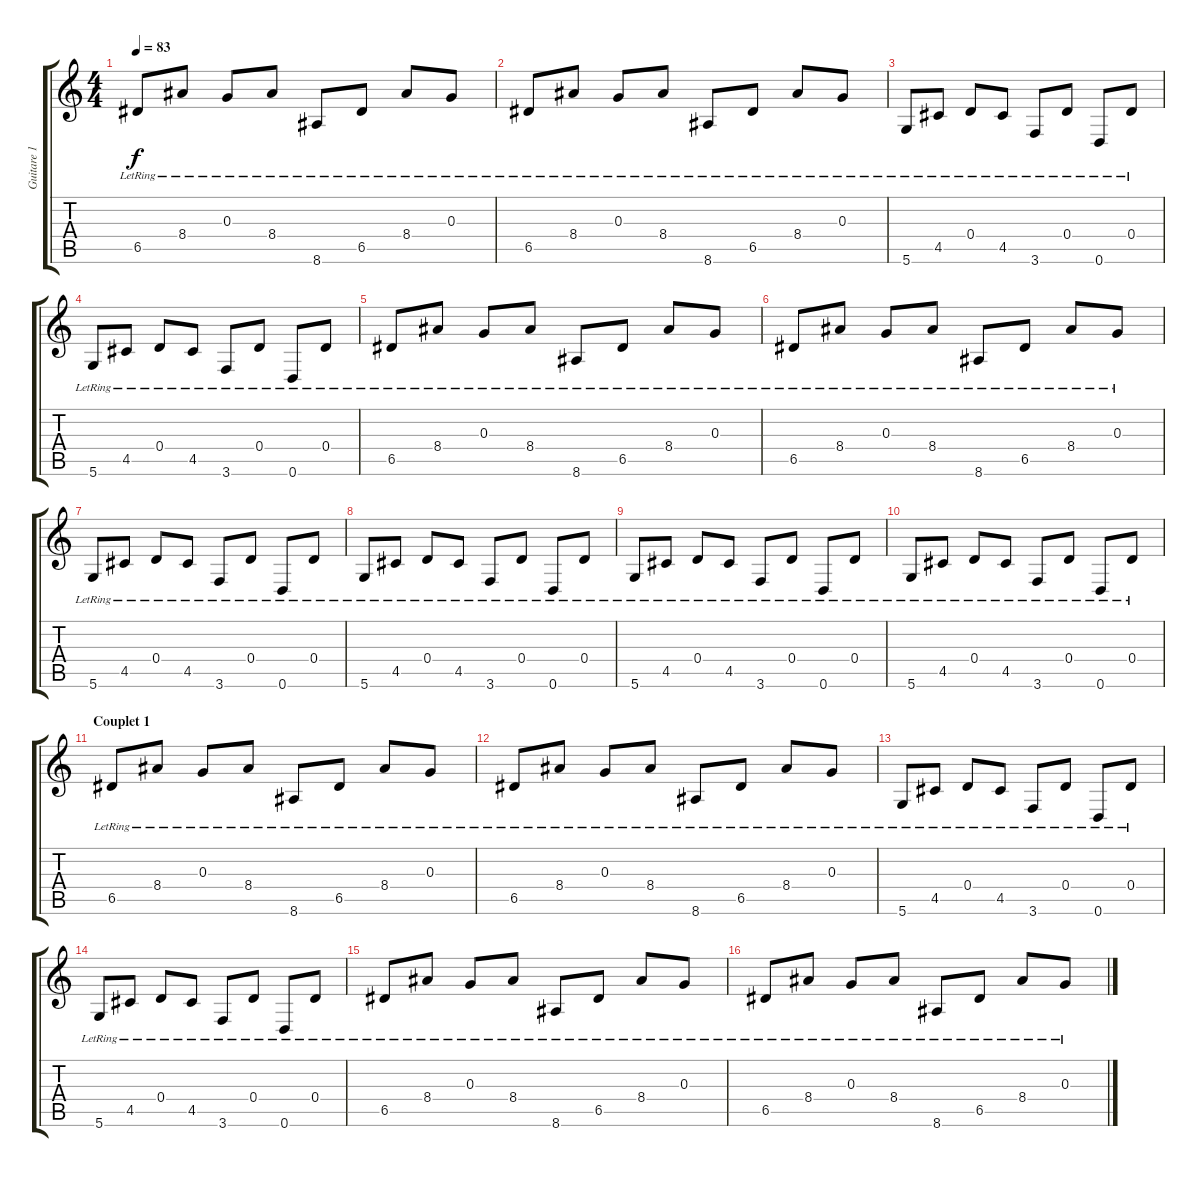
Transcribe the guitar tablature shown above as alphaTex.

\track ("Guitare 1 - clean" "Guitare 1 ") {instrument electricguitarclean}
\staff {score tabs}
\tuning (E4 B3 G3 D3 A2 D2) {hide}
\ts (4 4)
\tempo 83
\clef g2
\ks c
6.5{lr}.8{dy f instrument electricguitarclean} 8.4{lr}.8 0.3{lr}.8 8.4{lr}.8 8.6{lr}.8 6.5{lr}.8 8.4{lr}.8 0.3{lr}.8 |
6.5{lr}.8 8.4{lr}.8 0.3{lr}.8 8.4{lr}.8 8.6{lr}.8 6.5{lr}.8 8.4{lr}.8 0.3{lr}.8 |
5.6{lr}.8 4.5{lr}.8 0.4{lr}.8 4.5{lr}.8 3.6{lr}.8 0.4{lr}.8 0.6{lr}.8 0.4{lr}.8 |
5.6{lr}.8 4.5{lr}.8 0.4{lr}.8 4.5{lr}.8 3.6{lr}.8 0.4{lr}.8 0.6{lr}.8 0.4{lr}.8 |
6.5{lr}.8 8.4{lr}.8 0.3{lr}.8 8.4{lr}.8 8.6{lr}.8 6.5{lr}.8 8.4{lr}.8 0.3{lr}.8 |
6.5{lr}.8 8.4{lr}.8 0.3{lr}.8 8.4{lr}.8 8.6{lr}.8 6.5{lr}.8 8.4{lr}.8 0.3{lr}.8 |
5.6{lr}.8 4.5{lr}.8 0.4{lr}.8 4.5{lr}.8 3.6{lr}.8 0.4{lr}.8 0.6{lr}.8 0.4{lr}.8 |
5.6{lr}.8 4.5{lr}.8 0.4{lr}.8 4.5{lr}.8 3.6{lr}.8 0.4{lr}.8 0.6{lr}.8 0.4{lr}.8 |
5.6{lr}.8 4.5{lr}.8 0.4{lr}.8 4.5{lr}.8 3.6{lr}.8 0.4{lr}.8 0.6{lr}.8 0.4{lr}.8 |
5.6{lr}.8 4.5{lr}.8 0.4{lr}.8 4.5{lr}.8 3.6{lr}.8 0.4{lr}.8 0.6{lr}.8 0.4{lr}.8 |
\section ("" "Couplet 1")
6.5{lr}.8 8.4{lr}.8 0.3{lr}.8 8.4{lr}.8 8.6{lr}.8 6.5{lr}.8 8.4{lr}.8 0.3{lr}.8 |
6.5{lr}.8 8.4{lr}.8 0.3{lr}.8 8.4{lr}.8 8.6{lr}.8 6.5{lr}.8 8.4{lr}.8 0.3{lr}.8 |
5.6{lr}.8 4.5{lr}.8 0.4{lr}.8 4.5{lr}.8 3.6{lr}.8 0.4{lr}.8 0.6{lr}.8 0.4{lr}.8 |
5.6{lr}.8 4.5{lr}.8 0.4{lr}.8 4.5{lr}.8 3.6{lr}.8 0.4{lr}.8 0.6{lr}.8 0.4{lr}.8 |
6.5{lr}.8 8.4{lr}.8 0.3{lr}.8 8.4{lr}.8 8.6{lr}.8 6.5{lr}.8 8.4{lr}.8 0.3{lr}.8 |
6.5{lr}.8 8.4{lr}.8 0.3{lr}.8 8.4{lr}.8 8.6{lr}.8 6.5{lr}.8 8.4{lr}.8 0.3{lr}.8
